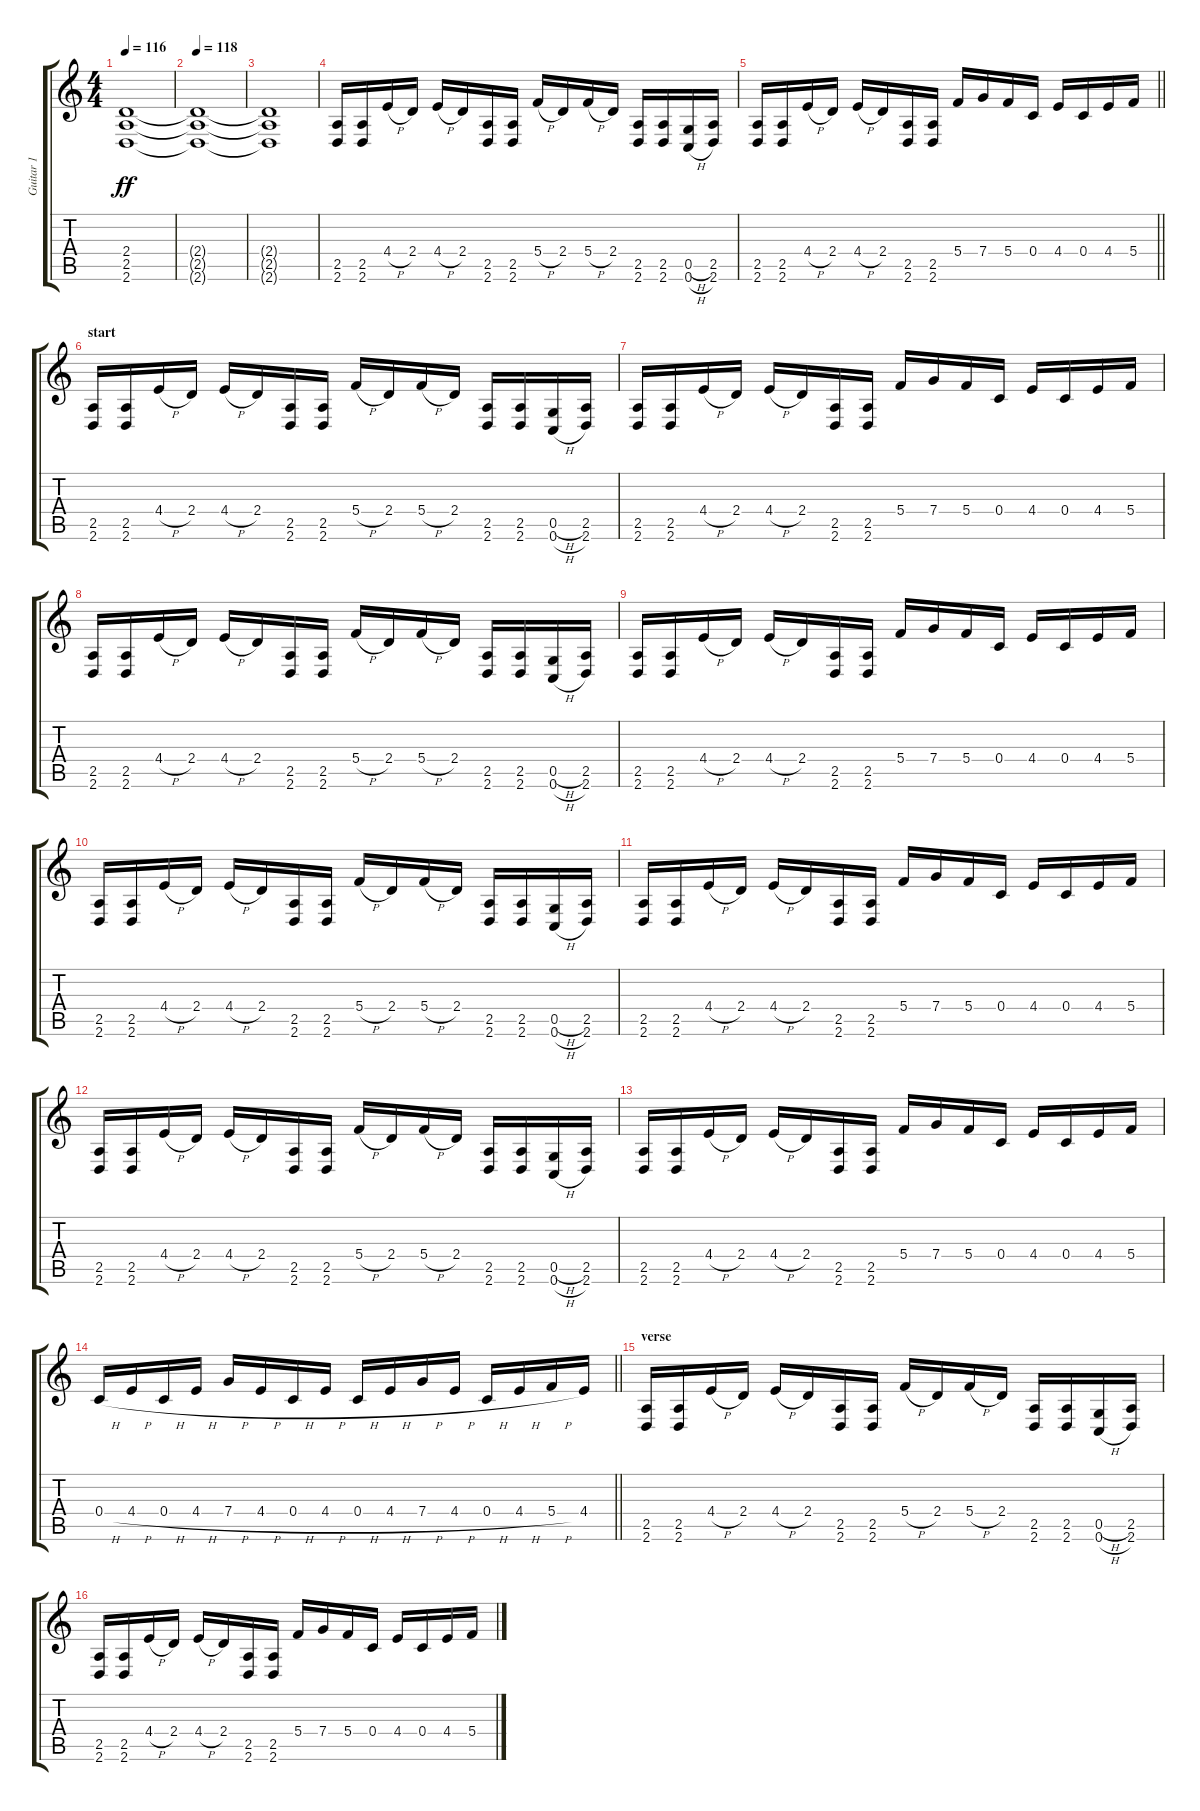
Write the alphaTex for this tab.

\track ("Guitar 1" "Guitar 1") {instrument distortionguitar}
\staff {score tabs}
\tuning (D4 A3 F3 C3 G2 C2) {hide}
\ts (4 4)
\tempo 116
\clef g2
\ks c
(2.4{t} 2.5{t} 2.6{t}).1{dy ff} |
\tempo 118
(2.4{t} 2.5{t} 2.6{t}).1 |
(2.4{t} 2.5{t} 2.6{t}).1 |
(2.5 2.6).16 (2.5 2.6).16 4.4{h}.16 2.4.16 4.4{h}.16 2.4.16 (2.5 2.6).16 (2.5 2.6).16 5.4{h}.16 2.4.16 5.4{h}.16 2.4.16 (2.5 2.6).16 (2.5 2.6).16 (0.5{h} 0.6{h}).16 (2.5 2.6).16 |
\barLineRight lightlight
(2.5 2.6).16 (2.5 2.6).16 4.4{h}.16 2.4.16 4.4{h}.16 2.4.16 (2.5 2.6).16 (2.5 2.6).16 5.4.16 7.4.16 5.4.16 0.4.16 4.4.16 0.4.16 4.4.16 5.4.16 |
\section ("" "start")
(2.5 2.6).16 (2.5 2.6).16 4.4{h}.16 2.4.16 4.4{h}.16 2.4.16 (2.5 2.6).16 (2.5 2.6).16 5.4{h}.16 2.4.16 5.4{h}.16 2.4.16 (2.5 2.6).16 (2.5 2.6).16 (0.5{h} 0.6{h}).16 (2.5 2.6).16 |
(2.5 2.6).16 (2.5 2.6).16 4.4{h}.16 2.4.16 4.4{h}.16 2.4.16 (2.5 2.6).16 (2.5 2.6).16 5.4.16 7.4.16 5.4.16 0.4.16 4.4.16 0.4.16 4.4.16 5.4.16 |
(2.5 2.6).16 (2.5 2.6).16 4.4{h}.16 2.4.16 4.4{h}.16 2.4.16 (2.5 2.6).16 (2.5 2.6).16 5.4{h}.16 2.4.16 5.4{h}.16 2.4.16 (2.5 2.6).16 (2.5 2.6).16 (0.5{h} 0.6{h}).16 (2.5 2.6).16 |
(2.5 2.6).16 (2.5 2.6).16 4.4{h}.16 2.4.16 4.4{h}.16 2.4.16 (2.5 2.6).16 (2.5 2.6).16 5.4.16 7.4.16 5.4.16 0.4.16 4.4.16 0.4.16 4.4.16 5.4.16 |
(2.5 2.6).16 (2.5 2.6).16 4.4{h}.16 2.4.16 4.4{h}.16 2.4.16 (2.5 2.6).16 (2.5 2.6).16 5.4{h}.16 2.4.16 5.4{h}.16 2.4.16 (2.5 2.6).16 (2.5 2.6).16 (0.5{h} 0.6{h}).16 (2.5 2.6).16 |
(2.5 2.6).16 (2.5 2.6).16 4.4{h}.16 2.4.16 4.4{h}.16 2.4.16 (2.5 2.6).16 (2.5 2.6).16 5.4.16 7.4.16 5.4.16 0.4.16 4.4.16 0.4.16 4.4.16 5.4.16 |
(2.5 2.6).16 (2.5 2.6).16 4.4{h}.16 2.4.16 4.4{h}.16 2.4.16 (2.5 2.6).16 (2.5 2.6).16 5.4{h}.16 2.4.16 5.4{h}.16 2.4.16 (2.5 2.6).16 (2.5 2.6).16 (0.5{h} 0.6{h}).16 (2.5 2.6).16 |
(2.5 2.6).16 (2.5 2.6).16 4.4{h}.16 2.4.16 4.4{h}.16 2.4.16 (2.5 2.6).16 (2.5 2.6).16 5.4.16 7.4.16 5.4.16 0.4.16 4.4.16 0.4.16 4.4.16 5.4.16 |
\barLineRight lightlight
0.4{h}.16 4.4{h}.16 0.4{h}.16 4.4{h}.16 7.4{h}.16 4.4{h}.16 0.4{h}.16 4.4{h}.16 0.4{h}.16 4.4{h}.16 7.4{h}.16 4.4{h}.16 0.4{h}.16 4.4{h}.16 5.4{h}.16 4.4.16 |
\section ("" "verse")
(2.5 2.6).16 (2.5 2.6).16 4.4{h}.16 2.4.16 4.4{h}.16 2.4.16 (2.5 2.6).16 (2.5 2.6).16 5.4{h}.16 2.4.16 5.4{h}.16 2.4.16 (2.5 2.6).16 (2.5 2.6).16 (0.5{h} 0.6{h}).16 (2.5 2.6).16 |
(2.5 2.6).16 (2.5 2.6).16 4.4{h}.16 2.4.16 4.4{h}.16 2.4.16 (2.5 2.6).16 (2.5 2.6).16 5.4.16 7.4.16 5.4.16 0.4.16 4.4.16 0.4.16 4.4.16 5.4.16
